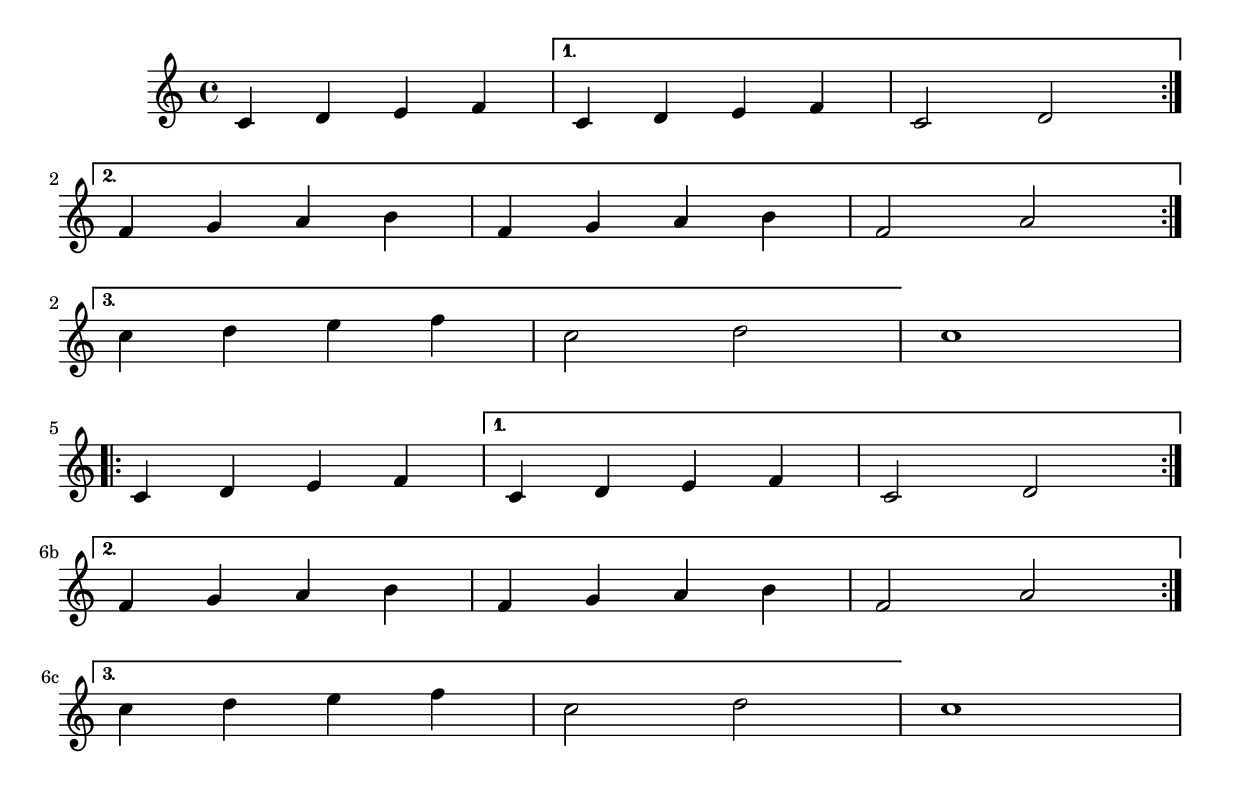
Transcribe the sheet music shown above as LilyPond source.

% DO NOT EDIT this file manually; it is automatically
% generated from Documentation/snippets/new
% Make any changes in Documentation/snippets/new/
% and then run scripts/auxiliar/makelsr.py
%
% This file is in the public domain.
%% Note: this file works from version 2.15.24
\version "2.15.24"

\header {
%% Translation of GIT committish: b482c3e5b56c3841a88d957e0ca12964bd3e64fa

  texidoces = "
Se pueden seleccionar dos métodos alternativos para la numeración de
compases, especiales para cuando hay repeticiones.

"
  doctitlees = "Numeración de compases alternativa"


%% Translation of GIT committish: fc1ca638e0b5f66858b9b7a073ceefc1eccb3ed2

  texidocde = "Zwei alternative Methoden können eingestellt werden,
  die die Taktnummerierung beeinflussen, insbesondere bei Wiederholungen."

  doctitlede = "Alternative Taktnummerierung"

%% Translation of GIT committish: f5cfaf8ef4ac347702f554af0944ef0d8396e73a
  texidocfr = "
Deux méthodes alternatives vous permettent de gérer la numérotation des
mesures en cas de reprises.

"
  doctitlefr = "Numérotation des mesures et alternatives"

  lsrtags = "editorial-annotations, staff-notation, tweaks-and-overrides"
  texidoc = "Two alternative methods for bar numbering can be set,
  especially for when using repeated music."
  doctitle = "Alternative bar numbering"
} % begin verbatim


\relative c'{
  \set Score.alternativeNumberingStyle = #'numbers
  \repeat volta 3 { c4 d e f | }
    \alternative {
      { c4 d e f | c2 d \break }
      { f4 g a b | f4 g a b | f2 a | \break }
      { c4 d e f | c2 d }
    }
  c1 \break
  \set Score.alternativeNumberingStyle = #'numbers-with-letters
  \repeat volta 3 { c,4 d e f | }
    \alternative {
      { c4 d e f | c2 d \break }
      { f4 g a b | f4 g a b | f2 a | \break }
      { c4 d e f | c2 d }
    }
  c1
}
